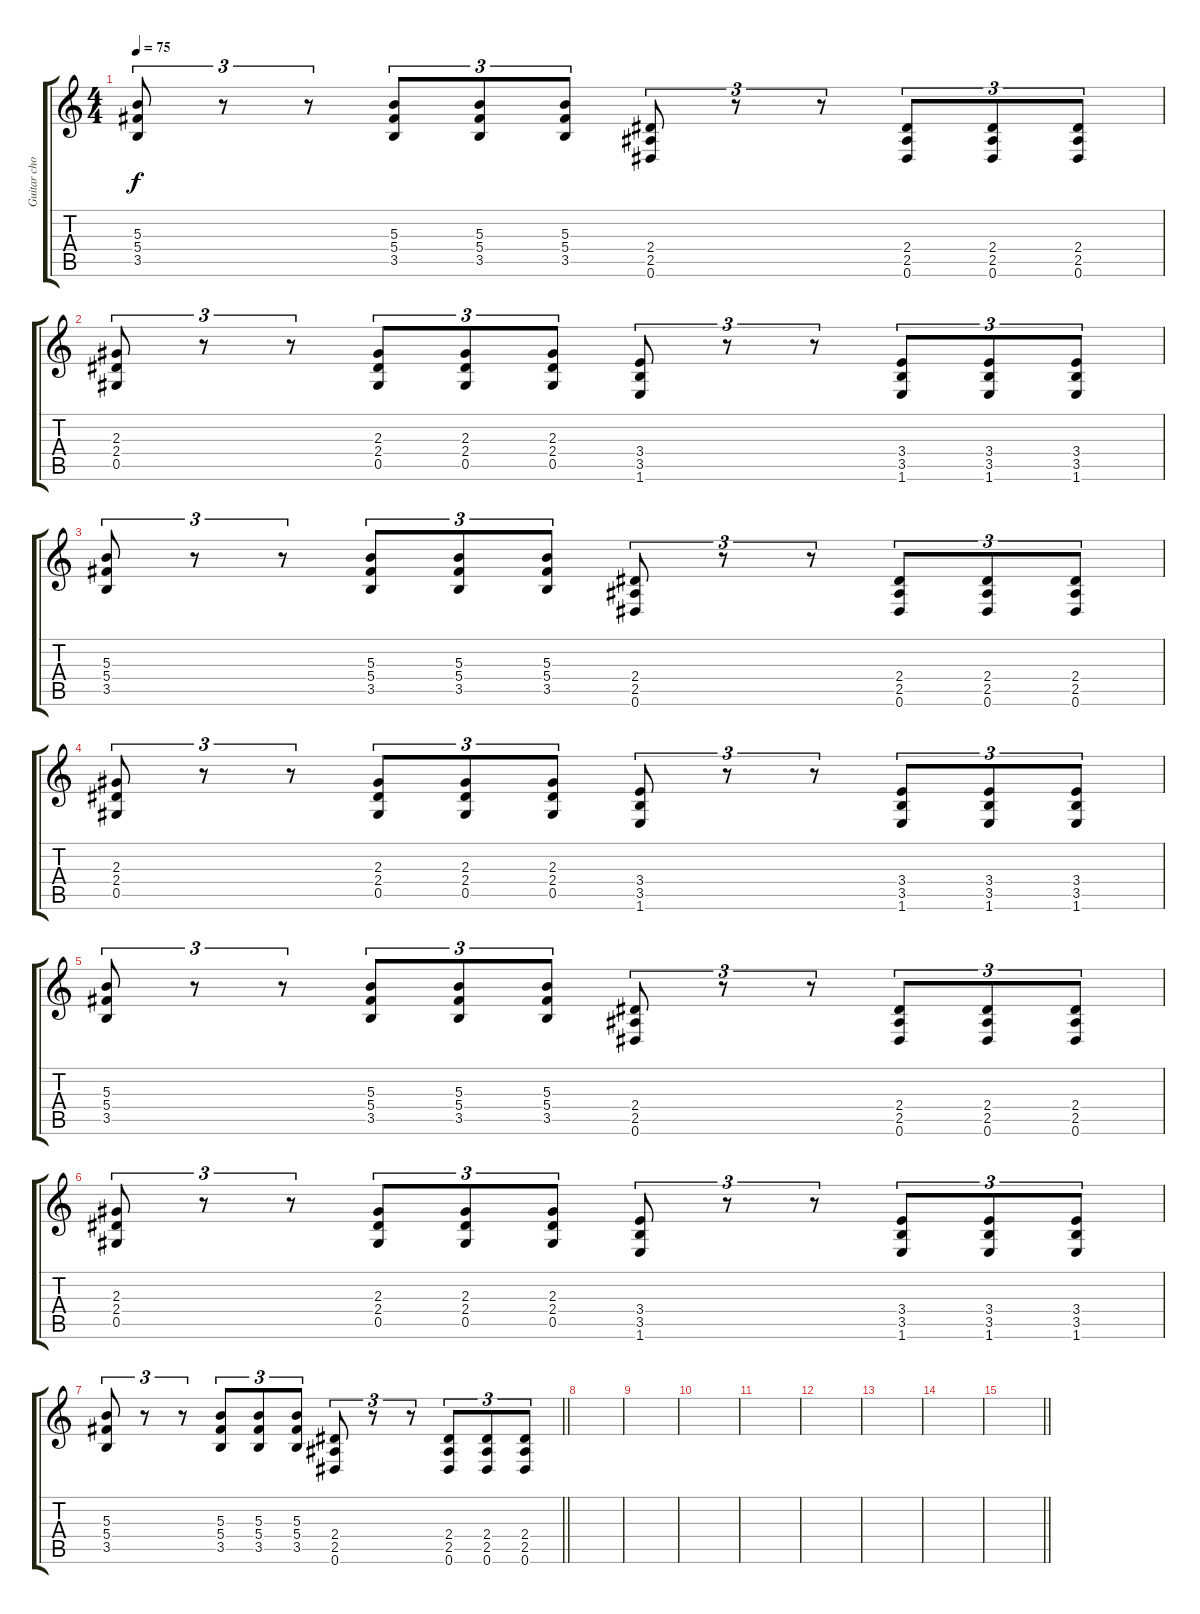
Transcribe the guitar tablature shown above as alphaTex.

\track ("Guitar chorus solo" "Guitar cho") {instrument acousticguitarsteel}
\staff {score tabs}
\tuning (Eb4 Bb3 Gb3 Db3 Ab2 Eb2) {hide}
\ts (4 4)
\tempo 75
\clef g2
\ks c
(5.3 5.4 3.5).8{tu (3 2) dy f} r.8{tu (3 2)} r.8{tu (3 2)} (5.3 5.4 3.5).8{tu (3 2)} (5.3 5.4 3.5).8{tu (3 2)} (5.3 5.4 3.5).8{tu (3 2)} (2.4 2.5 0.6).8{tu (3 2)} r.8{tu (3 2)} r.8{tu (3 2)} (2.4 2.5 0.6).8{tu (3 2)} (2.4 2.5 0.6).8{tu (3 2)} (2.4 2.5 0.6).8{tu (3 2)} |
(2.3 2.4 0.5).8{tu (3 2)} r.8{tu (3 2)} r.8{tu (3 2)} (2.3 2.4 0.5).8{tu (3 2)} (2.3 2.4 0.5).8{tu (3 2)} (2.3 2.4 0.5).8{tu (3 2)} (3.4 3.5 1.6).8{tu (3 2)} r.8{tu (3 2)} r.8{tu (3 2)} (3.4 3.5 1.6).8{tu (3 2)} (3.4 3.5 1.6).8{tu (3 2)} (3.4 3.5 1.6).8{tu (3 2)} |
(5.3 5.4 3.5).8{tu (3 2)} r.8{tu (3 2)} r.8{tu (3 2)} (5.3 5.4 3.5).8{tu (3 2)} (5.3 5.4 3.5).8{tu (3 2)} (5.3 5.4 3.5).8{tu (3 2)} (2.4 2.5 0.6).8{tu (3 2)} r.8{tu (3 2)} r.8{tu (3 2)} (2.4 2.5 0.6).8{tu (3 2)} (2.4 2.5 0.6).8{tu (3 2)} (2.4 2.5 0.6).8{tu (3 2)} |
(2.3 2.4 0.5).8{tu (3 2)} r.8{tu (3 2)} r.8{tu (3 2)} (2.3 2.4 0.5).8{tu (3 2)} (2.3 2.4 0.5).8{tu (3 2)} (2.3 2.4 0.5).8{tu (3 2)} (3.4 3.5 1.6).8{tu (3 2)} r.8{tu (3 2)} r.8{tu (3 2)} (3.4 3.5 1.6).8{tu (3 2)} (3.4 3.5 1.6).8{tu (3 2)} (3.4 3.5 1.6).8{tu (3 2)} |
(5.3 5.4 3.5).8{tu (3 2)} r.8{tu (3 2)} r.8{tu (3 2)} (5.3 5.4 3.5).8{tu (3 2)} (5.3 5.4 3.5).8{tu (3 2)} (5.3 5.4 3.5).8{tu (3 2)} (2.4 2.5 0.6).8{tu (3 2)} r.8{tu (3 2)} r.8{tu (3 2)} (2.4 2.5 0.6).8{tu (3 2)} (2.4 2.5 0.6).8{tu (3 2)} (2.4 2.5 0.6).8{tu (3 2)} |
(2.3 2.4 0.5).8{tu (3 2)} r.8{tu (3 2)} r.8{tu (3 2)} (2.3 2.4 0.5).8{tu (3 2)} (2.3 2.4 0.5).8{tu (3 2)} (2.3 2.4 0.5).8{tu (3 2)} (3.4 3.5 1.6).8{tu (3 2)} r.8{tu (3 2)} r.8{tu (3 2)} (3.4 3.5 1.6).8{tu (3 2)} (3.4 3.5 1.6).8{tu (3 2)} (3.4 3.5 1.6).8{tu (3 2)} |
\barLineRight lightlight
(5.3 5.4 3.5).8{tu (3 2)} r.8{tu (3 2)} r.8{tu (3 2)} (5.3 5.4 3.5).8{tu (3 2)} (5.3 5.4 3.5).8{tu (3 2)} (5.3 5.4 3.5).8{tu (3 2)} (2.4 2.5 0.6).8{tu (3 2)} r.8{tu (3 2)} r.8{tu (3 2)} (2.4 2.5 0.6).8{tu (3 2)} (2.4 2.5 0.6).8{tu (3 2)} (2.4 2.5 0.6).8{tu (3 2)} |
|
|
|
|
|
|
|
\barLineRight lightlight
